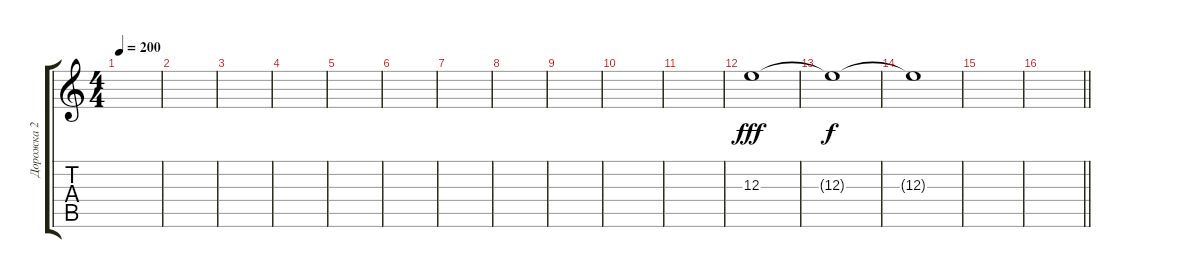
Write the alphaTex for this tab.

\track ("Дорожка 2" "Дорожка 2") {instrument distortionguitar}
\staff {score tabs}
\tuning (Db4 Ab3 E3 B2 Gb2 B1) {hide}
\ts (4 4)
\tempo 200
\clef g2
\ks c
|
|
|
|
|
|
|
|
|
|
|
12.3.1{dy fff} |
12.3{t}.1{dy f} |
12.3{t}.1 |
|
\barLineRight lightlight
